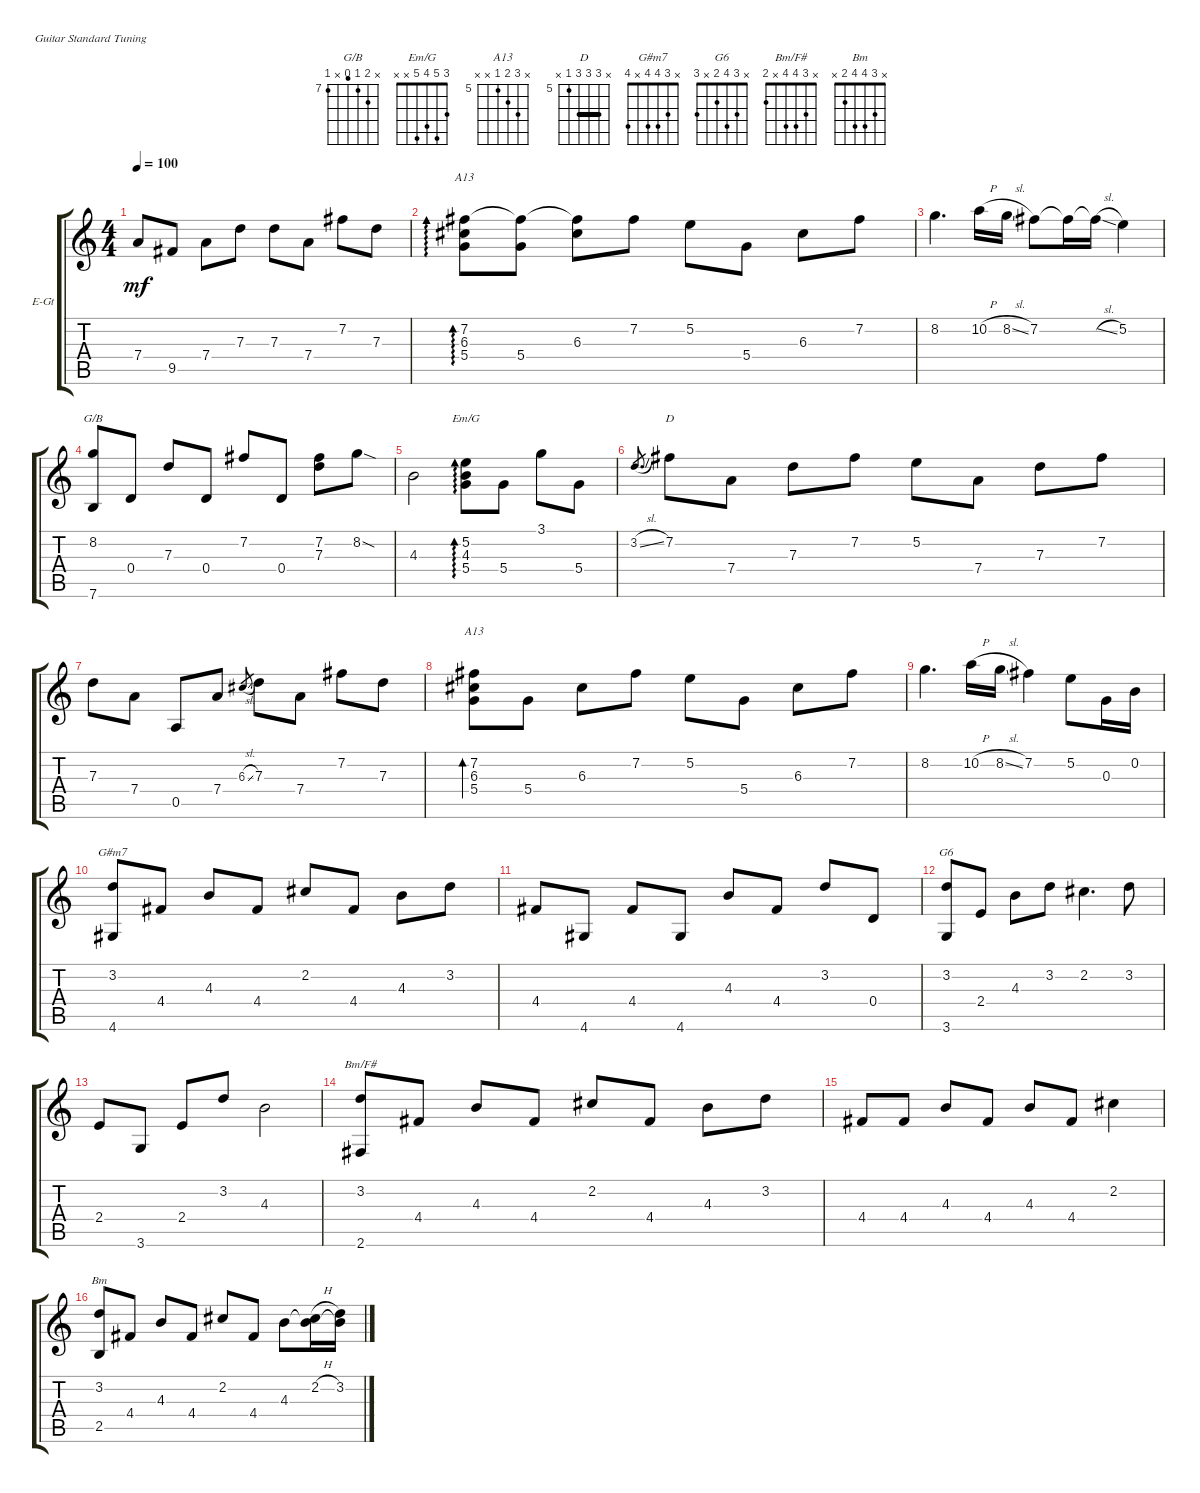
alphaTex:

\defaultSystemsLayout 4
\bracketExtendMode groupsimilarinstruments
\firstSystemTrackNameOrientation horizontal
\otherSystemsTrackNameOrientation horizontal
\track ("Electric Guitar" "E-Gt") {instrument electricguitarclean}
\staff {score tabs}
\tuning (E4 B3 G3 D3 A2 E2)
\chord ("G/B" x 8 7 6 x 7) {firstfret 7}
\chord ("Em/G" 3 5 4 5 x x)
\chord ("A13" x 7 6 5 x x) {firstfret 5}
\chord ("D" x 7 7 7 5 x) {firstfret 5 barre (7 7)}
\chord ("G#m7" x 3 4 4 x 4)
\chord ("G6" x 3 4 2 x 3)
\chord ("Bm/F#" x 3 4 4 x 2)
\chord ("Bm" x 3 4 4 2 x)
\ts (4 4)
\tempo 100
\clef g2
\ks c
7.4.8{dy mf} 9.5.8 7.4.8 7.3.8 7.3.8 7.4.8 7.2.8 7.3.8 |
(7.2 6.3 5.4).8{ad 0 ch "A13"} (5.4 7.2{t}).8 (7.2{t} 6.3).8 7.2.8 5.2.8 5.4.8 6.3.8 7.2.8 |
8.2.4{d} 10.2{h}.16 8.2{sl}.16 7.2.8 7.2{t}.16 7.2{sl t}.16 5.2.4 |
(8.2 7.6).8{ch "G/B"} 0.4.8 7.3.8 0.4.8 7.2.8 0.4.8 (7.3 7.2).8 8.2{sod}.8 |
4.3.2 (5.4 4.3 5.2).8{ad 0 ch "Em/G"} 5.4.8 3.1.8 5.4.8 |
3.2{sl}.8{d gr} 7.2.8{ch "D"} 7.4.8 7.3.8 7.2.8 5.2.8 7.4.8 7.3.8 7.2.8 |
7.3.8 7.4.8 0.5.8 7.4.8 6.3{sl}.8{gr} 7.3.8 7.4.8 7.2.8 7.3.8 |
(7.2 6.3 5.4).8{bd 240 ch "A13"} 5.4.8 6.3.8 7.2.8 5.2.8 5.4.8 6.3.8 7.2.8 |
8.2.4{d} 10.2{h}.16 8.2{sl}.16 7.2.4 5.2.8 0.3.16 0.2.16 |
(3.2 4.6).8{ch "G#m7"} 4.4.8 4.3.8 4.4.8 2.2.8 4.4.8 4.3.8 3.2.8 |
4.4.8 4.6.8 4.4.8 4.6.8 4.3.8 4.4.8 3.2.8 0.4.8 |
(3.2 3.6).8{ch "G6"} 2.4.8 4.3.8 3.2.8 2.2.4{d} 3.2.8 |
2.4.8 3.6.8 2.4.8 3.2.8 4.3.2 |
(3.2 2.6).8{ch "Bm/F#"} 4.4.8 4.3.8 4.4.8 2.2.8 4.4.8 4.3.8 3.2.8 |
4.4.8 4.4.8 4.3.8 4.4.8 4.3.8 4.4.8 2.2.4 |
(3.2 2.5).8{ch "Bm"} 4.4.8 4.3.8 4.4.8 2.2.8 4.4.8 4.3.8 (2.2{h} 4.3{t}).16 (3.2 4.3{t}).16
